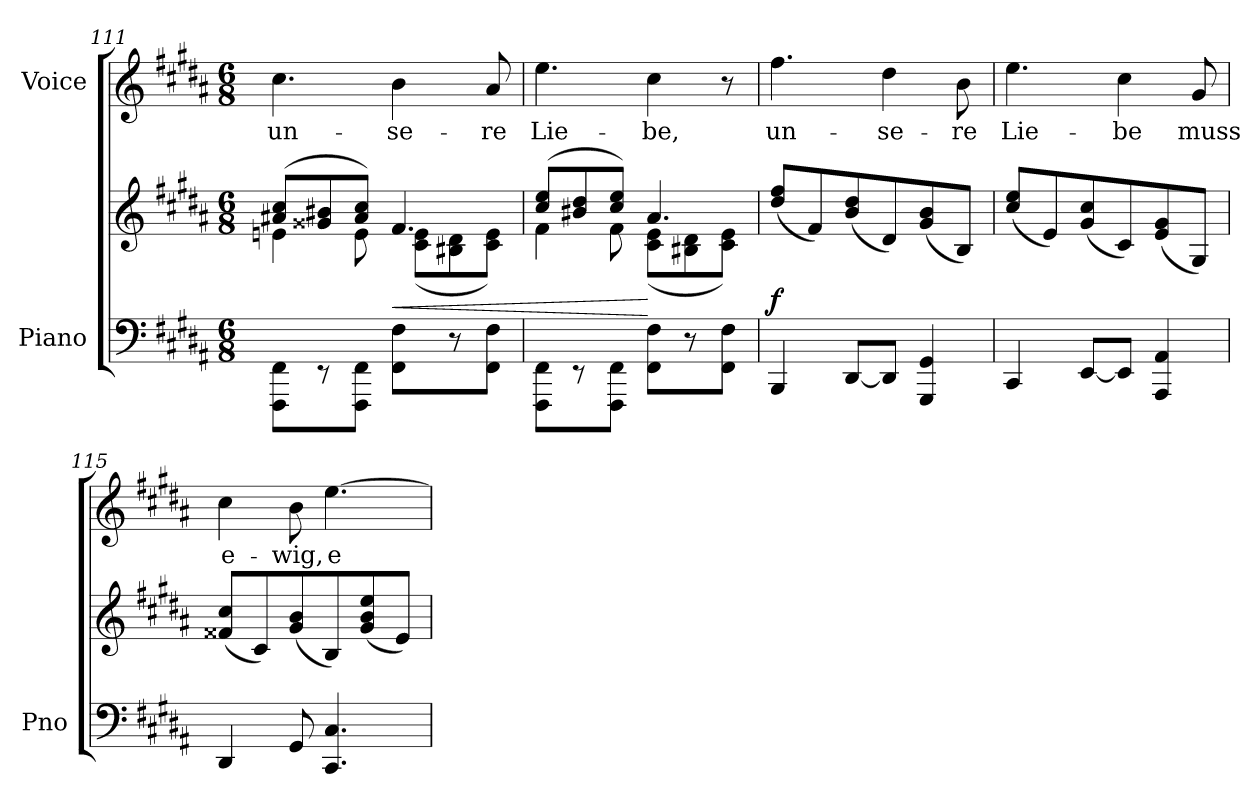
**kern	**kern	**dynam	**kern	**text
*part2	*part2	*part2	*part1	*part1
*staff3	*staff2	*staff2/3	*staff1	*staff1
*I"Piano	*	*	*I"Voice	*
*I'Pno	*	*	*	*
*clefF4	*clefG2	*	*clefG2	*
*k[f#c#g#d#a#]	*k[f#c#g#d#a#]	*	*k[f#c#g#d#a#]	*
*M6/8	*M6/8	*	*M6/8	*
=111	=111	=111	=111	=111
*	*^	*	*	*
8FFF#\ 8FF#\L	(8a#X/ 8cc#/L	4en\	.	4.cc#\	un-
8r	8g##X/ 8b#X/	.	.	.	.
8FFF#\ 8FF#\J	8a#/ 8cc#/J)	8e\	.	.	.
!	!	!	!LO:HP:b	!	!
8FF#\ 8F#\L	4.f#/	(8c#\ 8e\L	<	4b\	-se-
8r	.	8B#X\ 8d#\	.	.	.
8FF#\ 8F#\J	.	8c#\ 8e\J)	.	8a#/	-re
=112	=112	=112	=112	=112	=112
8FFF#\ 8FF#\L	(8cc#/ 8ee/L	4f#\	.	4.ee\	Lie-
8r	8b#X/ 8dd#/	.	.	.	.
8FFF#\ 8FF#\J	8cc#/ 8ee/J)	8f#\	.	.	.
8FF#\ 8F#\L	4.a#/	(8c#\ 8e\L	[	4cc#\	-be,
8r	.	8B#X\ 8d#\	.	.	.
8FF#\ 8F#\J	.	8c#\ 8e\J)	.	8r	.
=113	=113	=113	=113	=113	=113
!	!	!	!LO:DY:a=2	!	!
*	*v	*v	*	*	*
4BBB/	(8dd#/ 8ff#/L	f	4.ff#\	un-
.	8f#/)	.	.	.
[8DD#/L	(8b/ 8dd#/	.	.	.
8DD#/J]	8d#/)	.	4dd#\	-se-
4GGG#/ 4GG#/	(8g#/ 8b/	.	.	.
.	8B/J)	.	8b\	-re
=114	=114	=114	=114	=114
4CC#/	(8cc#/ 8ee/L	.	4.ee\	Lie-
.	8e/)	.	.	.
[8EE/L	(8g#/ 8cc#/	.	.	.
8EE/J]	8c#/)	.	4cc#\	-be
4AAA#/ 4AA#/	(8e/ 8g#/	.	.	.
.	8G#/J)	.	8g#/	muss
=115	=115	=115	=115	=115
4DD#/	(8f##X/ 8cc#/L	.	4cc#\	e-
.	8c#/)	.	.	.
8GG#/	(8g#/ 8b/	.	8b\	-wig,
4.CC#/ 4.C#/	8B/)	.	[4.ee\	e-
.	(8g#/ 8b/ 8ee/	.	.	.
.	8e/J)	.	.	.
=	=	=	=	=
*-	*-	*-	*-	*-
